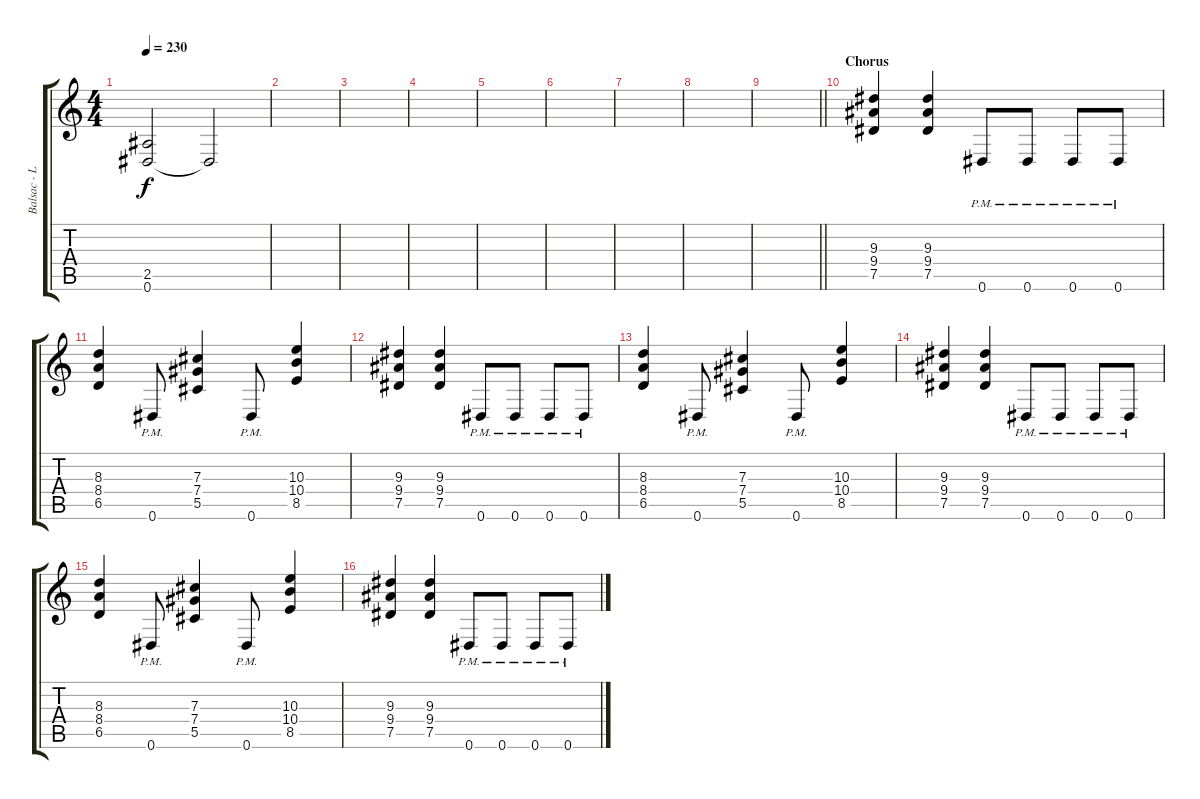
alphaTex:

\track ("Balsac - Lead" "Balsac - L") {instrument overdrivenguitar}
\staff {score tabs}
\tuning (Eb4 Bb3 Gb3 Db3 Ab2 Eb2) {hide}
\ts (4 4)
\tempo 230
\clef g2
\ks c
(2.5{t} 0.6{t}).2{dy f} 0.6{t}.2 |
|
|
|
|
|
|
|
\barLineRight lightlight
|
\section ("" "Chorus")
(9.3 9.4 7.5).4 (9.3 9.4 7.5).4 0.6{pm}.8 0.6{pm}.8 0.6{pm}.8 0.6{pm}.8 |
(8.3 8.4 6.5).4 0.6{pm}.8 (7.3 7.4 5.5).4 0.6{pm}.8 (10.3 10.4 8.5).4 |
(9.3 9.4 7.5).4 (9.3 9.4 7.5).4 0.6{pm}.8 0.6{pm}.8 0.6{pm}.8 0.6{pm}.8 |
(8.3 8.4 6.5).4 0.6{pm}.8 (7.3 7.4 5.5).4 0.6{pm}.8 (10.3 10.4 8.5).4 |
(9.3 9.4 7.5).4 (9.3 9.4 7.5).4 0.6{pm}.8 0.6{pm}.8 0.6{pm}.8 0.6{pm}.8 |
(8.3 8.4 6.5).4 0.6{pm}.8 (7.3 7.4 5.5).4 0.6{pm}.8 (10.3 10.4 8.5).4 |
(9.3 9.4 7.5).4 (9.3 9.4 7.5).4 0.6{pm}.8 0.6{pm}.8 0.6{pm}.8 0.6{pm}.8
